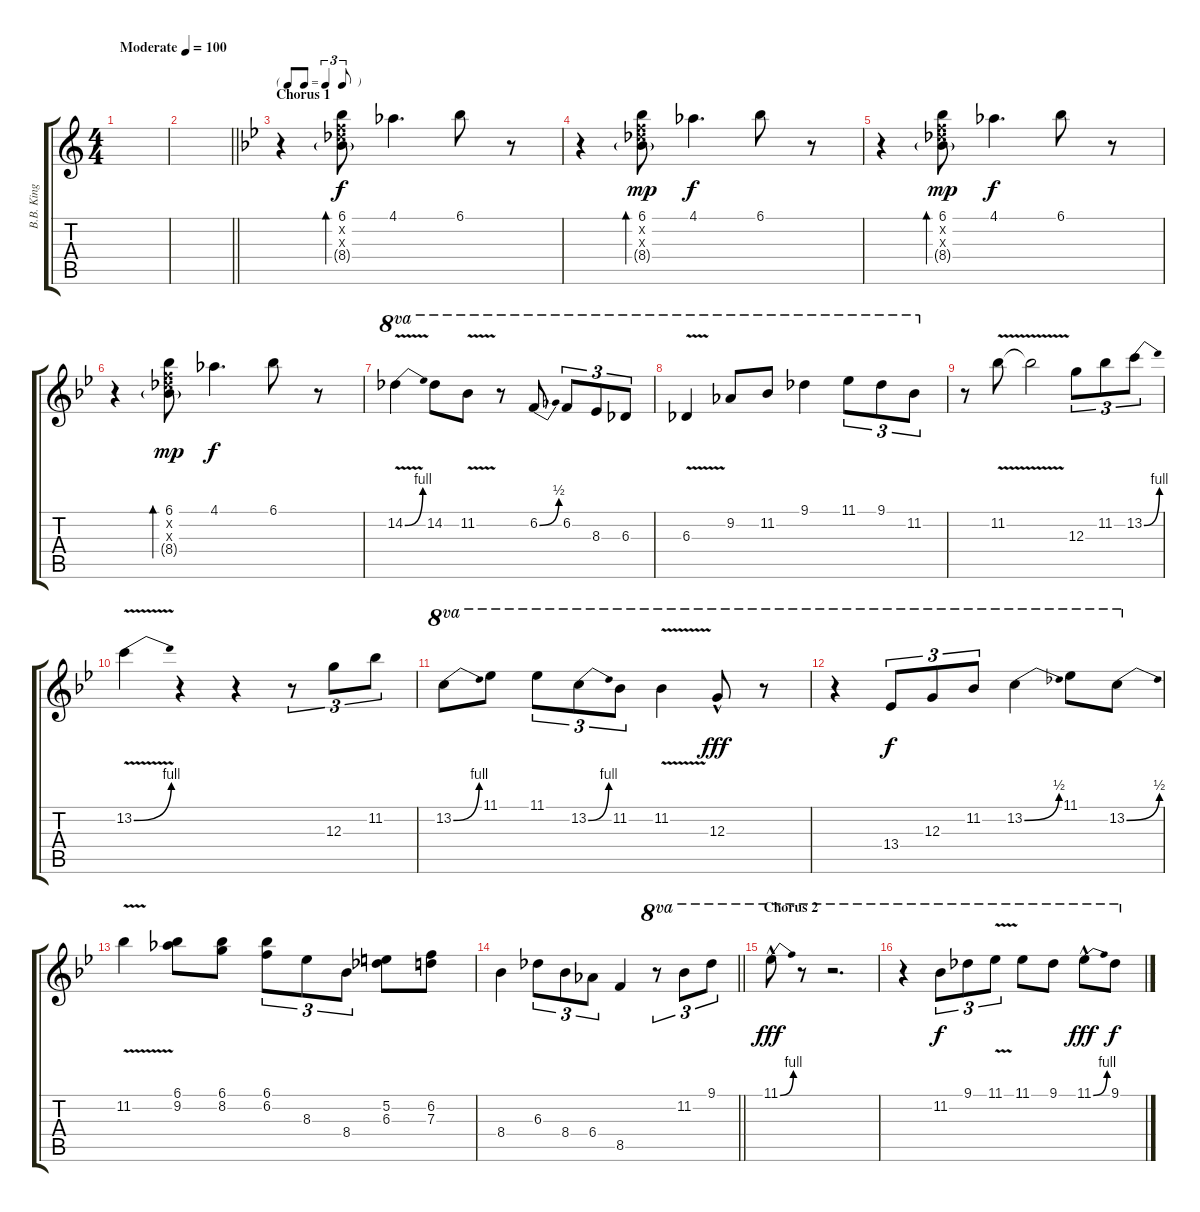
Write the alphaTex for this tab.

\track ("B.B. King" "B.B. King") {instrument electricguitarjazz}
\staff {score tabs}
\tuning (E4 B3 G3 D3 A2 E2) {hide}
\ts (4 4)
\tempo (100 "Moderate")
\clef g2
\ks c
|
\barLineRight lightlight
|
\tf triplet8th
\section ("" "Chorus 1")
\ks bb
r.4 (6.1 6.2{x} 6.3{x} 8.4{g}).8{bd 480} 4.1.4{d dy f} 6.1.8 r.8 |
r.4 (6.1 6.2{x} 6.3{x} 8.4{g}).8{bd 480 dy mp} 4.1.4{d dy f} 6.1.8 r.8 |
r.4 (6.1 6.2{x} 6.3{x} 8.4{g}).8{bd 480 dy mp} 4.1.4{d dy f} 6.1.8 r.8 |
r.4 (6.1 6.2{x} 6.3{x} 8.4{g}).8{bd 480 dy mp} 4.1.4{d dy f} 6.1.8 r.8 |
14.2{be (bend 0 0 60 4) v}.4{ot 8va} 14.2.8{ot 8va} 11.2{v}.8{ot 8va} r.8{ot 8va} 6.2{be (bend 0 0 60 2)}.8{ot 8va} 6.2.8{tu (3 2) ot 8va} 8.3.8{tu (3 2) ot 8va} 6.3.8{tu (3 2) ot 8va} |
6.3{v}.4{ot 8va} 9.2.8{ot 8va} 11.2.8{ot 8va} 9.1.4{ot 8va} 11.1.8{tu (3 2) ot 8va} 9.1.8{tu (3 2) ot 8va} 11.2.8{tu (3 2) ot 8va} |
r.8 11.2{v}.8 11.2{t}.2 12.3.8{tu (3 2)} 11.2.8{tu (3 2)} 13.2{be (bend 0 0 60 4)}.8{tu (3 2)} |
13.2{be (bend 0 0 60 4) v}.4 r.4 r.4 r.8{tu (3 2)} 12.3.8{tu (3 2)} 11.2.8{tu (3 2)} |
13.2{be (bend 0 0 60 4)}.8{ot 8va} 11.1.8{ot 8va} 11.1.8{tu (3 2) ot 8va} 13.2{be (bend 0 0 60 4)}.8{tu (3 2) ot 8va} 11.2.8{tu (3 2) ot 8va} 11.2{v}.4{ot 8va} 12.3{hac}.8{ot 8va dy fff} r.8{ot 8va} |
r.4{ot 8va} 13.4.8{tu (3 2) ot 8va dy f} 12.3.8{tu (3 2) ot 8va} 11.2.8{tu (3 2) ot 8va} 13.2{be (bend 0 0 60 2)}.4{ot 8va} 11.1.8{ot 8va} 13.2{be (bend 0 0 60 2)}.8{ot 8va} |
11.2{v}.4 (6.1 9.2).8 (6.1 8.2).8 (6.1 6.2).8{tu (3 2)} 8.3.8{tu (3 2)} 8.4.8{tu (3 2)} (5.2 6.3).8 (6.2 7.3).8 |
\barLineRight lightlight
8.4.4 6.3.8{tu (3 2)} 8.4.8{tu (3 2)} 6.4.8{tu (3 2)} 8.5.4 r.8{tu (3 2) ot 8va} 11.2.8{tu (3 2) ot 8va} 9.1.8{tu (3 2) ot 8va} |
\section ("" "Chorus 2")
11.1{be (bend 0 0 60 4) hac}.8{ot 8va dy fff} r.8{ot 8va} r.2{d ot 8va} |
r.4{ot 8va} 11.2.8{tu (3 2) ot 8va dy f} 9.1.8{tu (3 2) ot 8va} 11.1{v}.8{tu (3 2) ot 8va} 11.1.8{ot 8va} 9.1.8{ot 8va} 11.1{be (bend 0 0 60 4) hac}.8{ot 8va dy fff} 9.1.8{ot 8va dy f}
